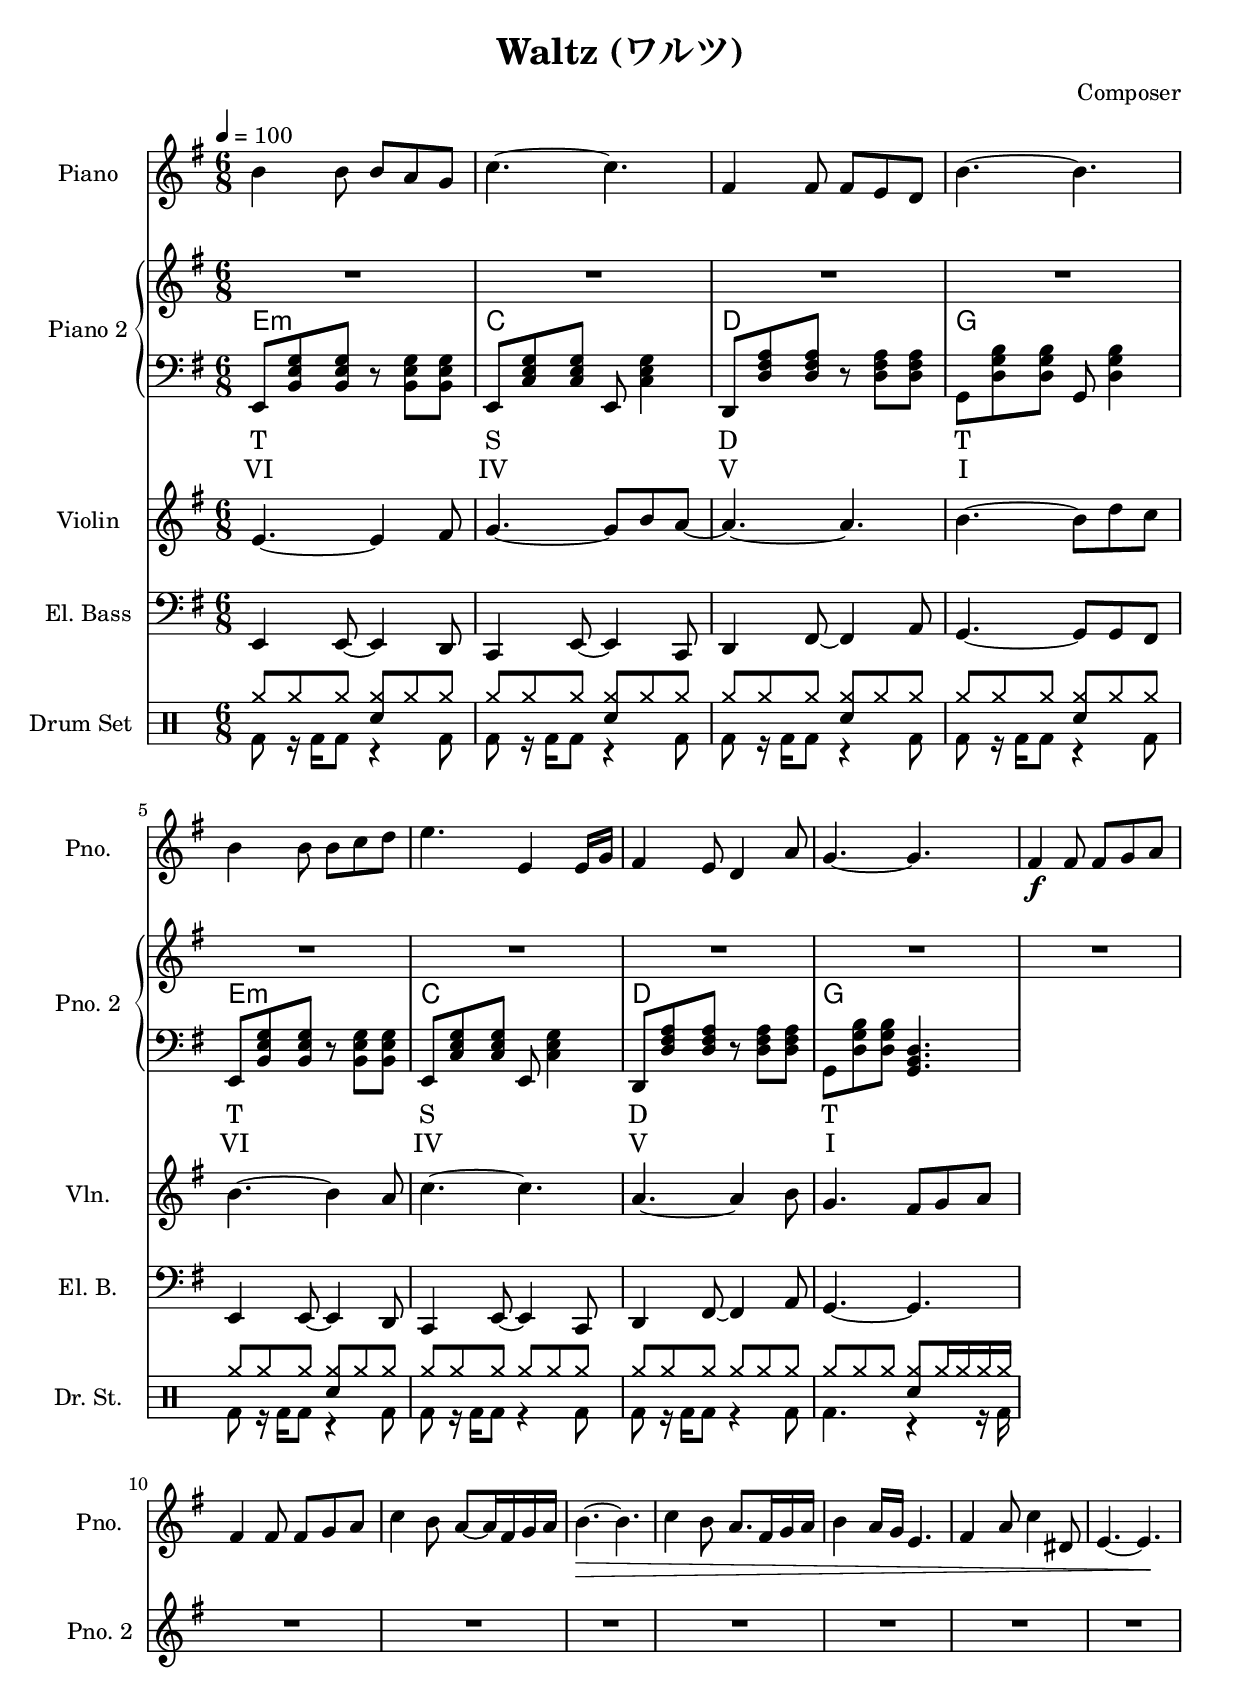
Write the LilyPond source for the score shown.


\version "2.24.4"

\header {
  title = "Waltz (ワルツ)"
  composer = "Composer"
}

\score {
  \layout {
    indent       = 1.5\cm
    short-indent = 1.5\cm
  }
<<
  \new PianoStaff \with {
    instrumentName = "Piano"
    shortInstrumentName = "Pno."
  }{\tempo 4 = 100 \clef treble \key g \major \time 6/8
    b'4 b'8 b' a' g'            | 
    c''4.~c''                   |
    fis'4 fis'8 fis' e' d'      |
    b'4.~b'                     |

    b'4 b'8 b' c'' d''          |
    e''4. e'4 e'16 g'           |
    fis'4 e'8 d'4 a'8           |
    g'4.~g'4.                   |
    
    fis'4\f fis'8 fis' g' a'    | % forte
    fis'4 fis'8 fis' g' a'      |
    c''4 b'8 a'~a'16 fis' g' a' |
    b'4.\>~b'                   | % decrescendo, 

    c''4 b'8 a'8. fis'16 g' a'  |
    b'4 a'16 g' e'4.            |
    fis'4 a'8 c''4 dis'8        |
    e'4.~e'4.     \!            | 
  }

  \new PianoStaff \with {
    instrumentName = "Piano 2"
    shortInstrumentName = "Pno. 2"
  }<<
    \new Staff {\clef treble \key g \major
      \repeat unfold 4 \repeat unfold 4 {R2. | }
    }
    \new ChordNames {
      \chordmode {
        e:m | c | d | g |

        e:m | c | d | g |
      }
    }
    \new Staff { \clef bass \key g \major
      e,8 <b, e g> <b, e g> r <b, e g> <b, e g>      | 
      e,8 <c e g> <c e g> e, <c e g>4                |
      d,8 <d fis a> <d fis a> r  <d fis a> <d fis a> |
      g,8 <d g b> <d g b> g, <d g b>4                |

      e,8 <b, e g> <b, e g> r <b, e g> <b, e g>      |
      e,8 <c e g> <c e g> e, <c e g>4                |
      d,8 <d fis a> <d fis a> r  <d fis a> <d fis a> |
      g,8 <d g b> <d g b> <g, b, d>4.                |
    }
    \new Lyrics \lyricmode { %% harmonic analysis : Functional Harmony (Tonic, Subdominant, Dominant)
      T2.  S  D  T 
      T2.  S  D  T 
    }
    \new Lyrics \lyricmode { %% harmonic analysis : Roman Numeral Analysis
      VI2. IV V  I 
      VI2. IV V  I 
    }
  >>
  
  \new Staff \with {
    instrumentName = "Violin"
    shortInstrumentName = "Vln."
  }{ \clef treble \key g \major \time 6/8
    e'4.~ e'4 fis'8    |
    g'4.~ g'8 b' a'~   |
    a'4.~ a'           |
    b'4.~ b'8 d'' c''  |

    b'4.~ b'4 a'8      |
    c''4.~ c''4.       |
    a'4.~ a'4 b'8      |
    g'4. fis'8 g' a'   |
  }

  \new Staff \with {
    instrumentName = "El. Bass"
    shortInstrumentName = "El. B."
  }{ \clef bass \key g \major \time 6/8
    e,4 e,8~ e,4 d,8     |
    c,4 e,8~ e,4 c,8     |
    d,4 fis,8~ fis,4 a,8 |
    g,4.~ g,8 g, fis,    |

    e,4 e,8~ e,4 d,8     |
    c,4 e,8~ e,4 c,8     |
    d,4 fis,8~ fis,4 a,8 |
    g,4.~ g,             |
  }

  \new DrumStaff \with {
    instrumentName = "Drum Set"
    shortInstrumentName = "Dr. St."
  }{ \time 6/8
    \drummode {
      <<
        \new DrumVoice { \voiceOne
          \repeat unfold 5 {
            cymr8 cymr cymr <cymr sn> cymr cymr            |
          }
          \repeat unfold 2 {
            cymr8 cymr cymr cymr cymr cymr                 |
          }
          cymr8 cymr cymr  <cymr sn> cymr16 cymr cymr cymr |
        }
        \new DrumVoice { \voiceTwo
          \repeat unfold 7 {
            bd8 r16 bd16 bd8 r4 bd8 |
          }
          bd4. r4 r16 bd16
        }
      >>
    }
  }
>>
}
